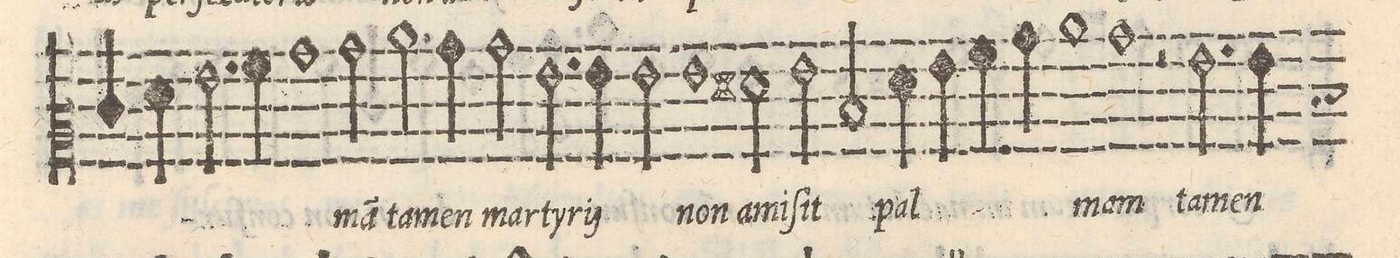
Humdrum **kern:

**kern	**text
*I"Altus	*
*clefC2	*
*k[]	*
*met(C|)	*
*M2/1	*
4e/	.
4f\	.
2.g\	.
4a\	.
=59-	=59-
1b	.
2b\	-ma(m)
2.cc\	ta-
=60-	=60-
4b\	-men
2b\	mar-
2.g\	-ty-
4g\	-ri-
=61-	=61-
2g\	-i
1g	non
2f#X\	a-
=62-	=62-
2g\	-mi-
2d/	-ſit
4fny\	pal-
4g\	.
4a\	.
4b\	.
=63-	=63-
1cc	.
1b	-mam
=64-	=64-
2r	.
2.g\	ta-
4g\	-men
*-	*-
